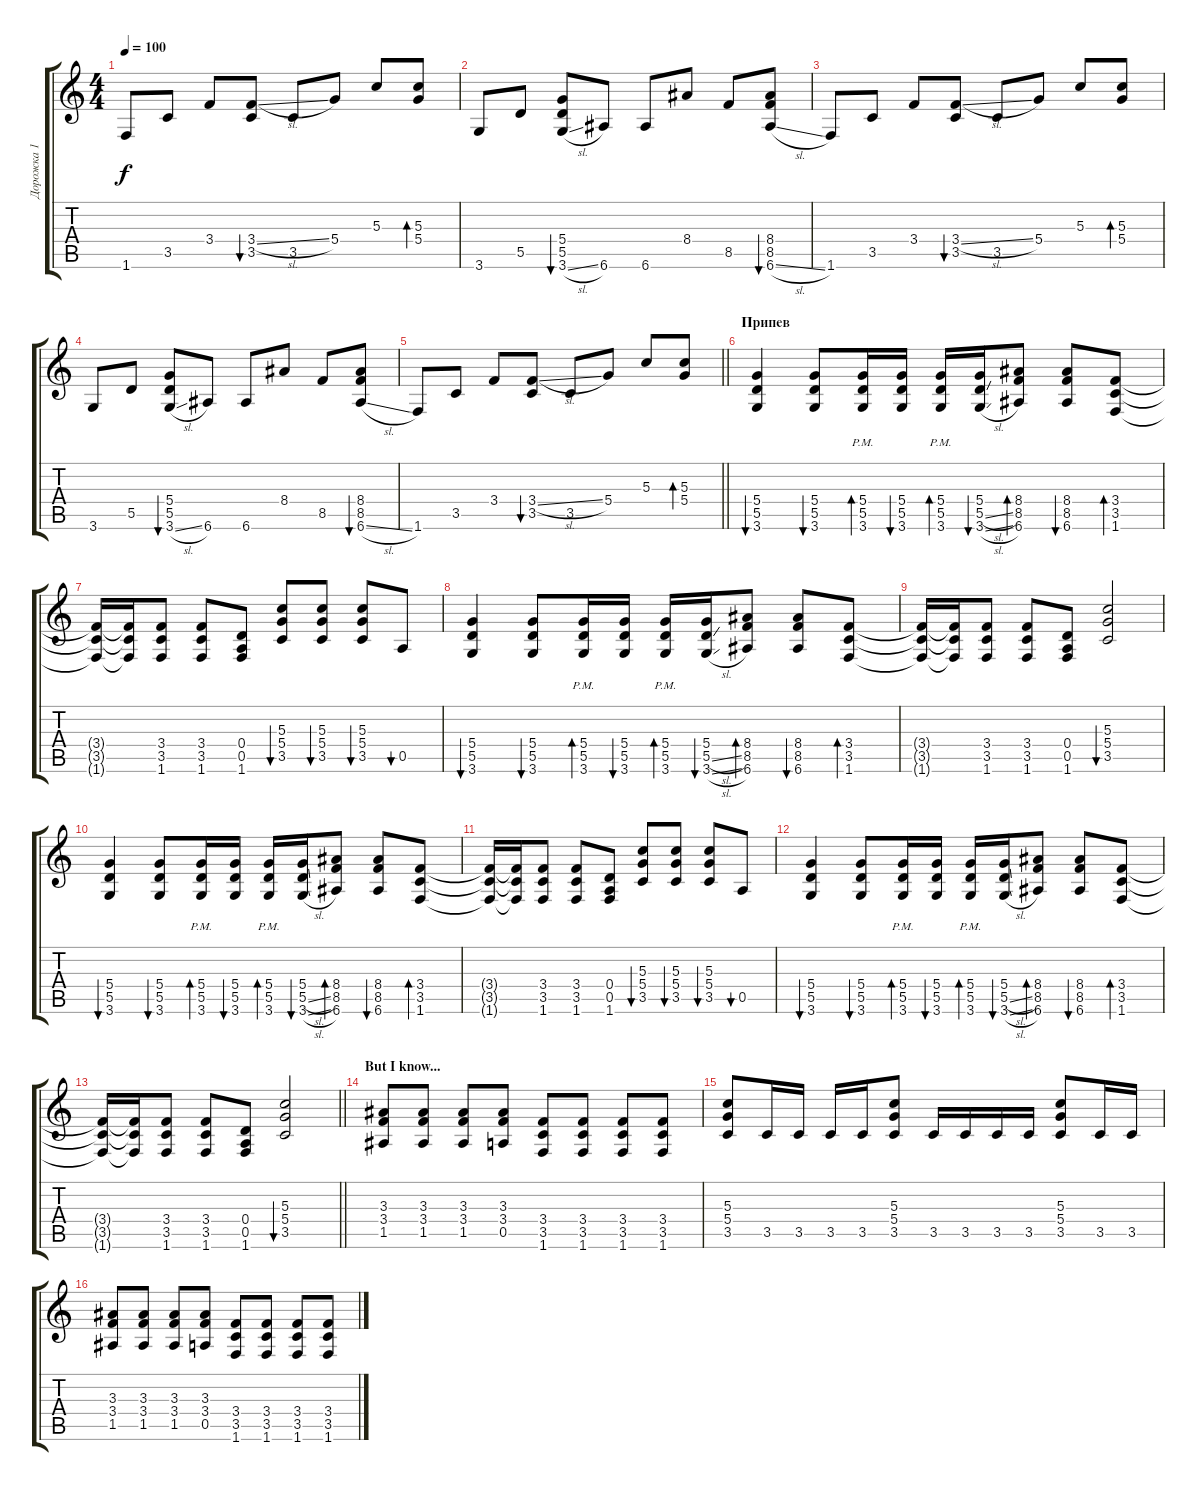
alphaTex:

\track ("Дорожка 1" "Дорожка 1") {instrument electricguitarclean}
\staff {score tabs}
\tuning (E4 B3 G3 D3 A2 E2) {hide}
\ts (4 4)
\tempo 100
\clef g2
\ks c
1.6.8{dy f} 3.5.8 3.4.8 (3.4{sl} 3.5).8{bu 120} 3.5.8 5.4.8 5.3.8 (5.3 5.4).8{bd 120} |
3.6.8{instrument electricguitarclean} 5.5.8 (5.4 5.5 3.6{sl}).8{bu 120} 6.6.8 6.6.8 8.4.8 8.5.8 (8.4 8.5 6.6{sl}).8{bu 120} |
1.6.8 3.5.8 3.4.8 (3.4{sl} 3.5).8{bu 120} 3.5.8 5.4.8 5.3.8 (5.3 5.4).8{bd 120} |
3.6.8{instrument electricguitarclean} 5.5.8 (5.4 5.5 3.6{sl}).8{bu 120} 6.6.8 6.6.8 8.4.8 8.5.8 (8.4 8.5 6.6{sl}).8{bu 120} |
\barLineRight lightlight
1.6.8 3.5.8 3.4.8 (3.4{sl} 3.5).8{bu 120} 3.5.8 5.4.8 5.3.8 (5.3 5.4).8{bd 120} |
\section ("" "Припев")
(5.4 5.5 3.6).4{bu 60 volume 12 instrument distortionguitar} (5.4 5.5 3.6).8{bu 60} (5.4 5.5 3.6{pm}).16{bd 30} (5.4 5.5 3.6).16{bu 30} (5.4 5.5 3.6{pm}).16{bd 30} (5.4 5.5{sl} 3.6{sl}).16{bu 30} (8.4 8.5 6.6).8{bd 30} (8.4 8.5 6.6).8{bu 30} (3.4 3.5 1.6).8{bd 30} |
(3.4{t} 3.5{t} 1.6{t}).16 (3.4{t} 3.5{t} 1.6{t}).16 (3.4 3.5 1.6).8 (3.4 3.5 1.6).8 (0.4 0.5 1.6).8 (5.3 5.4 3.5).8{bu 30} (5.3 5.4 3.5).8{bu 30} (5.3 5.4 3.5).8{bu 30} 0.5.8{bu 30} |
(5.4 5.5 3.6).4{bu 60} (5.4 5.5 3.6).8{bu 60} (5.4 5.5 3.6{pm}).16{bd 30} (5.4 5.5 3.6).16{bu 30} (5.4 5.5 3.6{pm}).16{bd 30} (5.4 5.5{sl} 3.6{sl}).16{bu 30} (8.4 8.5 6.6).8{bd 30} (8.4 8.5 6.6).8{bu 30} (3.4 3.5 1.6).8{bd 30} |
(3.4{t} 3.5{t} 1.6{t}).16 (3.4{t} 3.5{t} 1.6{t}).16 (3.4 3.5 1.6).8 (3.4 3.5 1.6).8 (0.4 0.5 1.6).8 (5.3 5.4 3.5).2{bu 60} |
(5.4 5.5 3.6).4{bu 60} (5.4 5.5 3.6).8{bu 60} (5.4 5.5 3.6{pm}).16{bd 30} (5.4 5.5 3.6).16{bu 30} (5.4 5.5 3.6{pm}).16{bd 30} (5.4 5.5{sl} 3.6{sl}).16{bu 30} (8.4 8.5 6.6).8{bd 30} (8.4 8.5 6.6).8{bu 30} (3.4 3.5 1.6).8{bd 30} |
(3.4{t} 3.5{t} 1.6{t}).16 (3.4{t} 3.5{t} 1.6{t}).16 (3.4 3.5 1.6).8 (3.4 3.5 1.6).8 (0.4 0.5 1.6).8 (5.3 5.4 3.5).8{bu 30} (5.3 5.4 3.5).8{bu 30} (5.3 5.4 3.5).8{bu 30} 0.5.8{bu 30} |
(5.4 5.5 3.6).4{bu 60} (5.4 5.5 3.6).8{bu 60} (5.4 5.5 3.6{pm}).16{bd 30} (5.4 5.5 3.6).16{bu 30} (5.4 5.5 3.6{pm}).16{bd 30} (5.4 5.5{sl} 3.6{sl}).16{bu 30} (8.4 8.5 6.6).8{bd 30} (8.4 8.5 6.6).8{bu 30} (3.4 3.5 1.6).8{bd 30} |
\barLineRight lightlight
(3.4{t} 3.5{t} 1.6{t}).16 (3.4{t} 3.5{t} 1.6{t}).16 (3.4 3.5 1.6).8 (3.4 3.5 1.6).8 (0.4 0.5 1.6).8 (5.3 5.4 3.5).2{bu 60} |
\section ("" "But I know...")
(3.3 3.4 1.5).8 (3.3 3.4 1.5).8 (3.3 3.4 1.5).8 (3.3 3.4 0.5).8 (3.4 3.5 1.6).8 (3.4 3.5 1.6).8 (3.4 3.5 1.6).8 (3.4 3.5 1.6).8 |
(5.3 5.4 3.5).8 3.5.16 3.5.16 3.5.16 3.5.16 (5.3 5.4 3.5).8 3.5.16 3.5.16 3.5.16 3.5.16 (5.3 5.4 3.5).8 3.5.16 3.5.16 |
(3.3 3.4 1.5).8 (3.3 3.4 1.5).8 (3.3 3.4 1.5).8 (3.3 3.4 0.5).8 (3.4 3.5 1.6).8 (3.4 3.5 1.6).8 (3.4 3.5 1.6).8 (3.4 3.5 1.6).8
